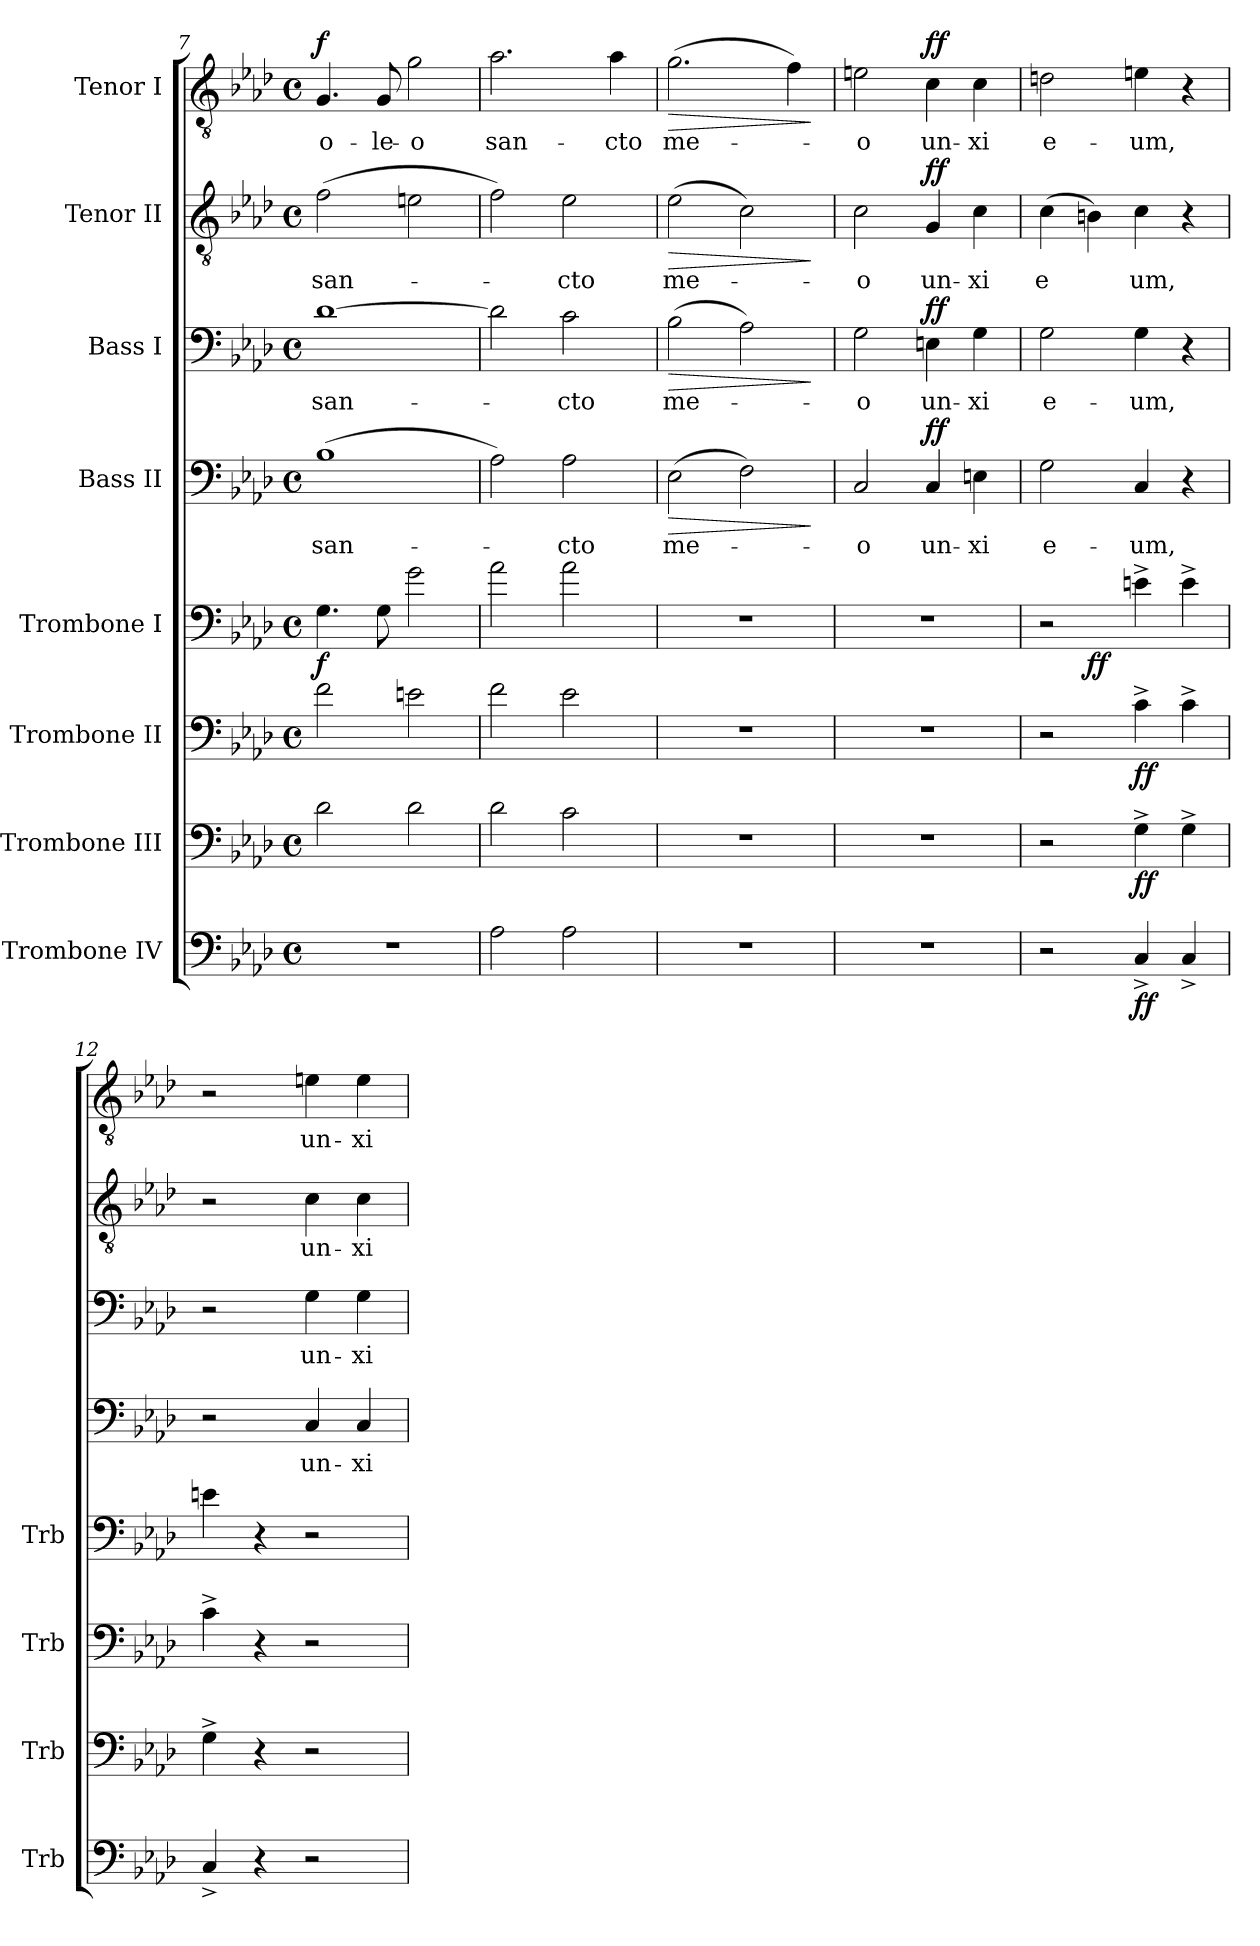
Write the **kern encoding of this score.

**kern	**dynam	**kern	**dynam	**kern	**dynam	**kern	**dynam	**kern	**text	**dynam	**kern	**text	**dynam	**kern	**text	**dynam	**kern	**text	**dynam
*part8	*part8	*part7	*part7	*part6	*part6	*part5	*part5	*part4	*part4	*part4	*part3	*part3	*part3	*part2	*part2	*part2	*part1	*part1	*part1
*staff8	*staff8	*staff7	*staff7	*staff6	*staff6	*staff5	*staff5	*staff4	*staff4	*staff4	*staff3	*staff3	*staff3	*staff2	*staff2	*staff2	*staff1	*staff1	*staff1
*I"Trombone IV	*	*I"Trombone III	*	*I"Trombone II	*	*I"Trombone I	*	*I"Bass II	*	*	*I"Bass I	*	*	*I"Tenor II	*	*	*I"Tenor I	*	*
*I'Trb	*	*I'Trb	*	*I'Trb	*	*I'Trb	*	*	*	*	*	*	*	*	*	*	*	*	*
*clefF4	*	*clefF4	*	*clefF4	*	*clefF4	*	*clefF4	*	*	*clefF4	*	*	*clefGv2	*	*	*clefGv2	*	*
*k[b-e-a-d-]	*	*k[b-e-a-d-]	*	*k[b-e-a-d-]	*	*k[b-e-a-d-]	*	*k[b-e-a-d-]	*	*	*k[b-e-a-d-]	*	*	*k[b-e-a-d-]	*	*	*k[b-e-a-d-]	*	*
*A-:	*	*A-:	*	*A-:	*	*A-:	*	*A-:	*	*	*A-:	*	*	*A-:	*	*	*A-:	*	*
*M4/4	*	*M4/4	*	*M4/4	*	*M4/4	*	*M4/4	*	*	*M4/4	*	*	*M4/4	*	*	*M4/4	*	*
*met(c)	*	*met(c)	*	*met(c)	*	*met(c)	*	*met(c)	*	*	*met(c)	*	*	*met(c)	*	*	*met(c)	*	*
=7	=7	=7	=7	=7	=7	=7	=7	=7	=7	=7	=7	=7	=7	=7	=7	=7	=7	=7	=7
!	!	!	!	!	!	!	!LO:DY:b	!	!LO:LY:b	!	!	!LO:LY:b	!	!	!LO:LY:b	!	!	!LO:LY:b	!LO:DY:a
1r	.	2d-\	.	2f\	.	4.G\	f	(>1B-	san-	.	[1d-	san-	.	(>2f\	san-	.	4.G/	o-	f
!	!	!	!	!	!	!	!	!	!	!	!	!	!	!	!	!	!	!LO:LY:b	!
.	.	.	.	.	.	8G\	.	.	.	.	.	.	.	.	.	.	8G/	-le-	.
!	!	!	!	!	!	!	!	!	!	!	!	!	!	!	!	!	!	!LO:LY:b	!
.	.	2d-\	.	2en\	.	2g\	.	.	.	.	.	.	.	2en\	.	.	2g\	-o	.
=8	=8	=8	=8	=8	=8	=8	=8	=8	=8	=8	=8	=8	=8	=8	=8	=8	=8	=8	=8
!	!	!	!	!	!	!	!	!	!	!	!	!	!	!	!	!	!	!LO:LY:b	!
2A-\	.	2d-\	.	2f\	.	2a-\	.	2A-\)	.	.	2d-\]	.	.	2f\)	.	.	2.a-\	san-	.
!	!	!	!	!	!	!	!	!	!LO:LY:b	!	!	!LO:LY:b	!	!	!LO:LY:b	!	!	!	!
2A-\	.	2c\	.	2e-i\	.	2a-\	.	2A-\	-cto	.	2c\	-cto	.	2e-\	-cto	.	.	.	.
!	!	!	!	!	!	!	!	!	!	!	!	!	!	!	!	!	!	!LO:LY:b	!
.	.	.	.	.	.	.	.	.	.	.	.	.	.	.	.	.	4a-\	-cto	.
!!LO:LB:g=z
=9	=9	=9	=9	=9	=9	=9	=9	=9	=9	=9	=9	=9	=9	=9	=9	=9	=9	=9	=9
!	!	!	!	!	!	!	!	!	!LO:LY:b	!LO:HP:b	!	!LO:LY:b	!LO:HP:b	!	!LO:LY:b	!LO:HP:b	!	!LO:LY:b	!LO:HP:b
1r	.	1r	.	1r	.	1r	.	(>2E-\	me-	>	(>2B-\	me-	>	(>2e-\	me-	>	(>2.g\	me-	>
.	.	.	.	.	.	.	.	2F\)	.	.	2A-\)	.	.	2c\)	.	.	.	.	.
.	.	.	.	.	.	.	.	.	.	.	.	.	.	.	.	.	4f\)	.	.
.	.	.	.	.	.	.	.	.	.	]	.	.	]	.	.	]	.	.	]
=10	=10	=10	=10	=10	=10	=10	=10	=10	=10	=10	=10	=10	=10	=10	=10	=10	=10	=10	=10
!	!	!	!	!	!	!	!	!	!LO:LY:b	!	!	!LO:LY:b	!	!	!LO:LY:b	!	!	!LO:LY:b	!
1r	.	1r	.	1r	.	1r	.	2C/	-o	.	2G\	-o	.	2c\	-o	.	2en\	-o	.
!	!	!	!	!	!	!	!	!	!LO:LY:b	!LO:DY:a	!	!LO:LY:b	!LO:DY:a	!	!LO:LY:b	!LO:DY:a	!	!LO:LY:b	!LO:DY:a
.	.	.	.	.	.	.	.	4C/	un-	ff	4En\	un-	ff	4G/	un-	ff	4c\	un-	ff
!	!	!	!	!	!	!	!	!	!LO:LY:b	!	!	!LO:LY:b	!	!	!LO:LY:b	!	!	!LO:LY:b	!
.	.	.	.	.	.	.	.	4En\	-xi	.	4G\	-xi	.	4c\	-xi	.	4c\	-xi	.
=11	=11	=11	=11	=11	=11	=11	=11	=11	=11	=11	=11	=11	=11	=11	=11	=11	=11	=11	=11
!	!	!	!	!	!	!	!	!	!LO:LY:b	!	!	!LO:LY:b	!	!	!LO:LY:b	!	!	!LO:LY:b	!
*	*	*	*	*	*	*^	*	*	*	*	*	*	*	*	*	*	*	*	*
2r	.	2r	.	2r	.	2r	4ryy	.	2G\	e-	.	2G\	e-	.	(>4c\	e­	.	2dn\	e-	.
!	!	!	!	!	!	!	!	!LO:DY:b	!	!	!	!	!	!	!	!	!	!	!	!
.	.	.	.	.	.	.	2.ryy	ff	.	.	.	.	.	.	4Bn\)	.	.	.	.	.
!	!LO:DY:b	!	!LO:DY:b	!	!LO:DY:b	!	!	!	!	!LO:LY:b	!	!	!LO:LY:b	!	!	!LO:LY:b	!	!	!LO:LY:b	!
4C^</	ff	4G^>\	ff	4c^>\	ff	4en^>\	.	.	4C/	-um,	.	4G\	-um,	.	4c\	um,	.	4en\	-um,	.
4C^</	.	4G^>\	.	4c^>\	.	4e^>\	.	.	4r	.	.	4r	.	.	4r	.	.	4r	.	.
*	*	*	*	*	*	*v	*v	*	*	*	*	*	*	*	*	*	*	*	*	*
=12	=12	=12	=12	=12	=12	=12	=12	=12	=12	=12	=12	=12	=12	=12	=12	=12	=12	=12	=12
4C^</	.	4G^>\	.	4c^>\	.	4en\	.	2r	.	.	2r	.	.	2r	.	.	2r	.	.
4r	.	4r	.	4r	.	4r	.	.	.	.	.	.	.	.	.	.	.	.	.
!	!	!	!	!	!	!	!	!	!LO:LY:b	!	!	!LO:LY:b	!	!	!LO:LY:b	!	!	!LO:LY:b	!
2r	.	2r	.	2r	.	2r	.	4C/	un-	.	4G\	un-	.	4c\	un-	.	4en\	un-	.
!	!	!	!	!	!	!	!	!	!LO:LY:b	!	!	!LO:LY:b	!	!	!LO:LY:b	!	!	!LO:LY:b	!
.	.	.	.	.	.	.	.	4C/	-xi	.	4G\	-xi	.	4c\	-xi	.	4e\	-xi	.
=	=	=	=	=	=	=	=	=	=	=	=	=	=	=	=	=	=	=	=
*-	*-	*-	*-	*-	*-	*-	*-	*-	*-	*-	*-	*-	*-	*-	*-	*-	*-	*-	*-
